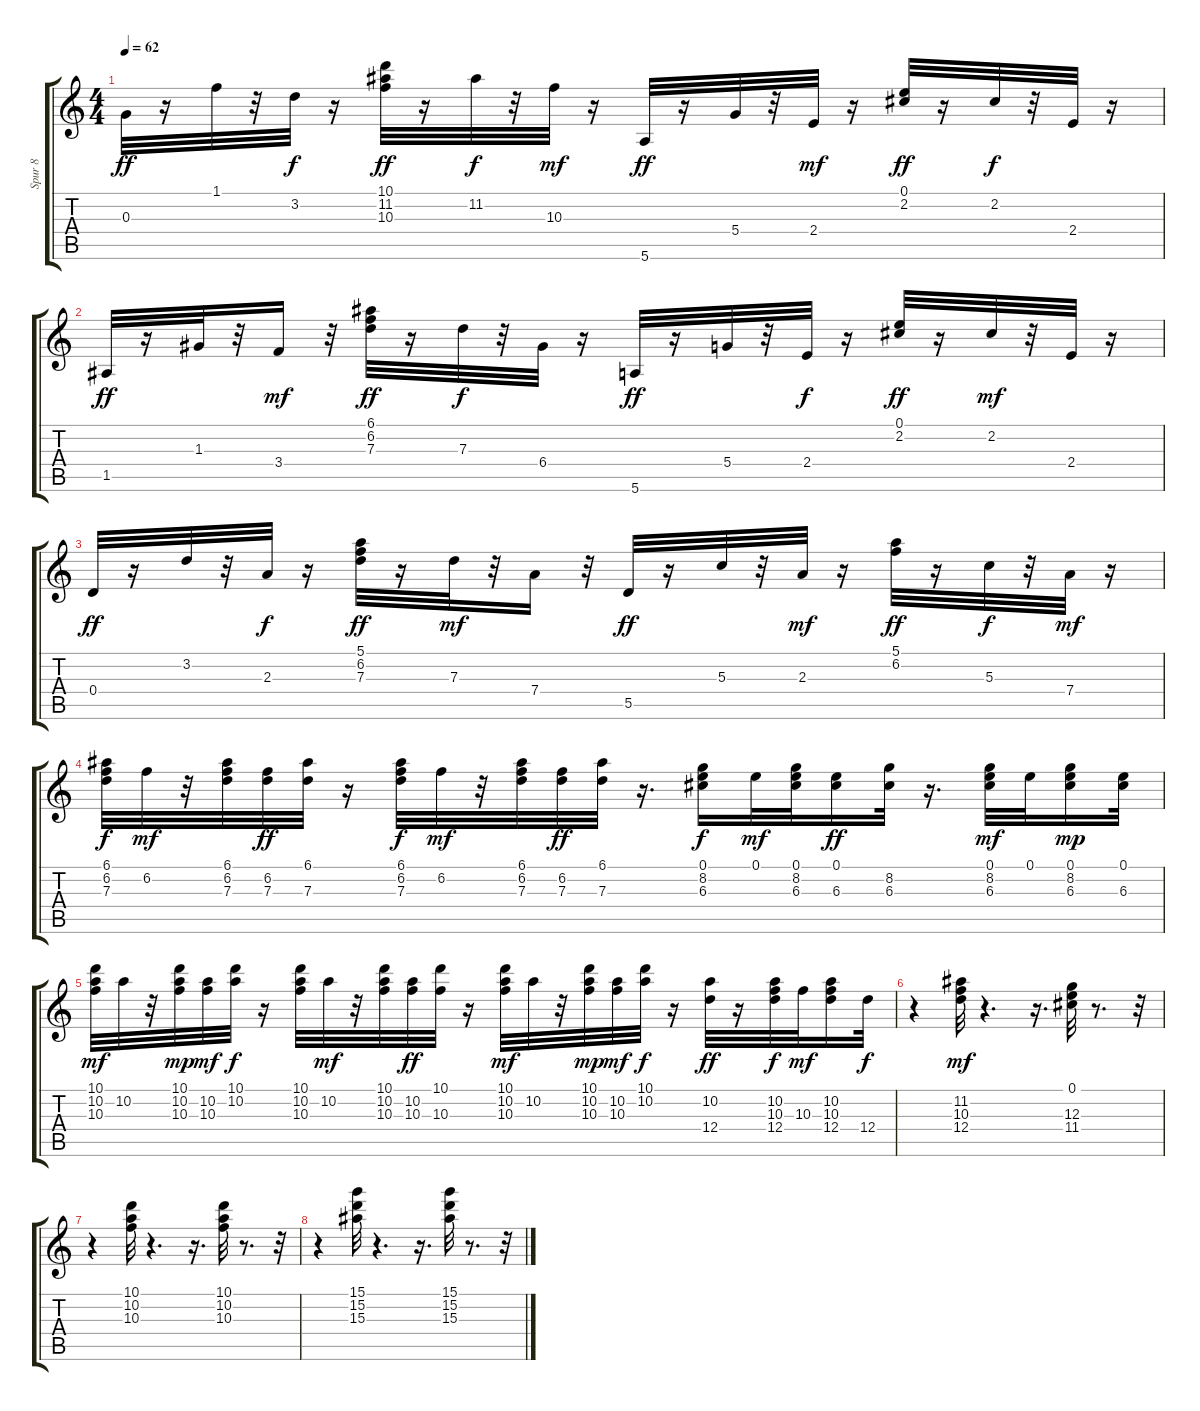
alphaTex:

\track ("Spur 8" "Spur 8") {instrument overdrivenguitar}
\staff {score tabs}
\tuning (E4 B3 G3 D3 A2 E2) {hide}
\ts (4 4)
\tempo 62
\clef g2
\ks c
0.3.32{dy ff} r.16 1.1.32 r.32 3.2.32{dy f} r.16 (10.1 11.2 10.3).32{dy ff} r.16 11.2.32{dy f} r.32 10.3.32{dy mf} r.16 5.6.32{dy ff} r.16 5.4.32 r.32 2.4.32{dy mf} r.16 (0.1 2.2).32{dy ff} r.16 2.2.32{dy f} r.32 2.4.32 r.16 |
1.5.32{dy ff} r.16 1.3.32 r.32 3.4.16{dy mf} r.32 (6.1 6.2 7.3).32{dy ff} r.16 7.3.32{dy f} r.32 6.4.32 r.16 5.6.32{dy ff} r.16 5.4.32 r.32 2.4.32{dy f} r.16 (0.1 2.2).32{dy ff} r.16 2.2.32{dy mf} r.32 2.4.32 r.16 |
0.4.32{dy ff} r.16 3.2.32 r.32 2.3.32{dy f} r.16 (5.1 6.2 7.3).32{dy ff} r.16 7.3.32{dy mf} r.32 7.4.16 r.32 5.5.32{dy ff} r.16 5.3.32 r.32 2.3.32{dy mf} r.16 (5.1 6.2).32{dy ff} r.16 5.3.32{dy f} r.32 7.4.32{dy mf} r.16 |
(6.1 6.2 7.3).32{dy f balance 3 instrument electricguitarjazz} 6.2.32{dy mf} r.32 (6.1 6.2 7.3).32 (6.2 7.3).32{dy ff} (6.1 7.3).32 r.16 (6.1 6.2 7.3).32{dy f} 6.2.32{dy mf} r.32 (6.1 6.2 7.3).32 (6.2 7.3).32{dy ff} (6.1 7.3).32 r.16{d} (0.1 8.2 6.3).16{dy f} 0.1.32{dy mf} (0.1 8.2 6.3).32 (0.1 6.3).16{dy ff} (8.2 6.3).32 r.16{d} (0.1 8.2 6.3).32{dy mf} 0.1.32 (0.1 8.2 6.3).16{dy mp} (0.1 6.3).32 |
(10.1 10.2 10.3).32{dy mf} 10.2.32 r.32 (10.1 10.2 10.3).32{dy mp} (10.2 10.3).32{dy mf} (10.1 10.2).32{dy f} r.16 (10.1 10.2 10.3).32 10.2.32{dy mf} r.32 (10.1 10.2 10.3).32 (10.2 10.3).32{dy ff} (10.1 10.3).32 r.16 (10.1 10.2 10.3).32{dy mf} 10.2.32 r.32 (10.1 10.2 10.3).32{dy mp} (10.2 10.3).32{dy mf} (10.1 10.2).32{dy f} r.16 (10.2 12.4).32{dy ff} r.16 (10.2 10.3 12.4).32{dy f} 10.3.32{dy mf} (10.2 10.3 12.4).16 12.4.32{dy f} |
r.4 (11.2 10.3 12.4).32{dy mf balance 2 instrument overdrivenguitar} r.4{d} r.16{d} (0.1 12.3 11.4).32 r.8{d} r.32 |
r.4 (10.1 10.2 10.3).32 r.4{d} r.16{d} (10.1 10.2 10.3).32 r.8{d} r.32 |
r.4 (15.1 15.2 15.3).32 r.4{d} r.16{d} (15.1 15.2 15.3).32 r.8{d} r.32
